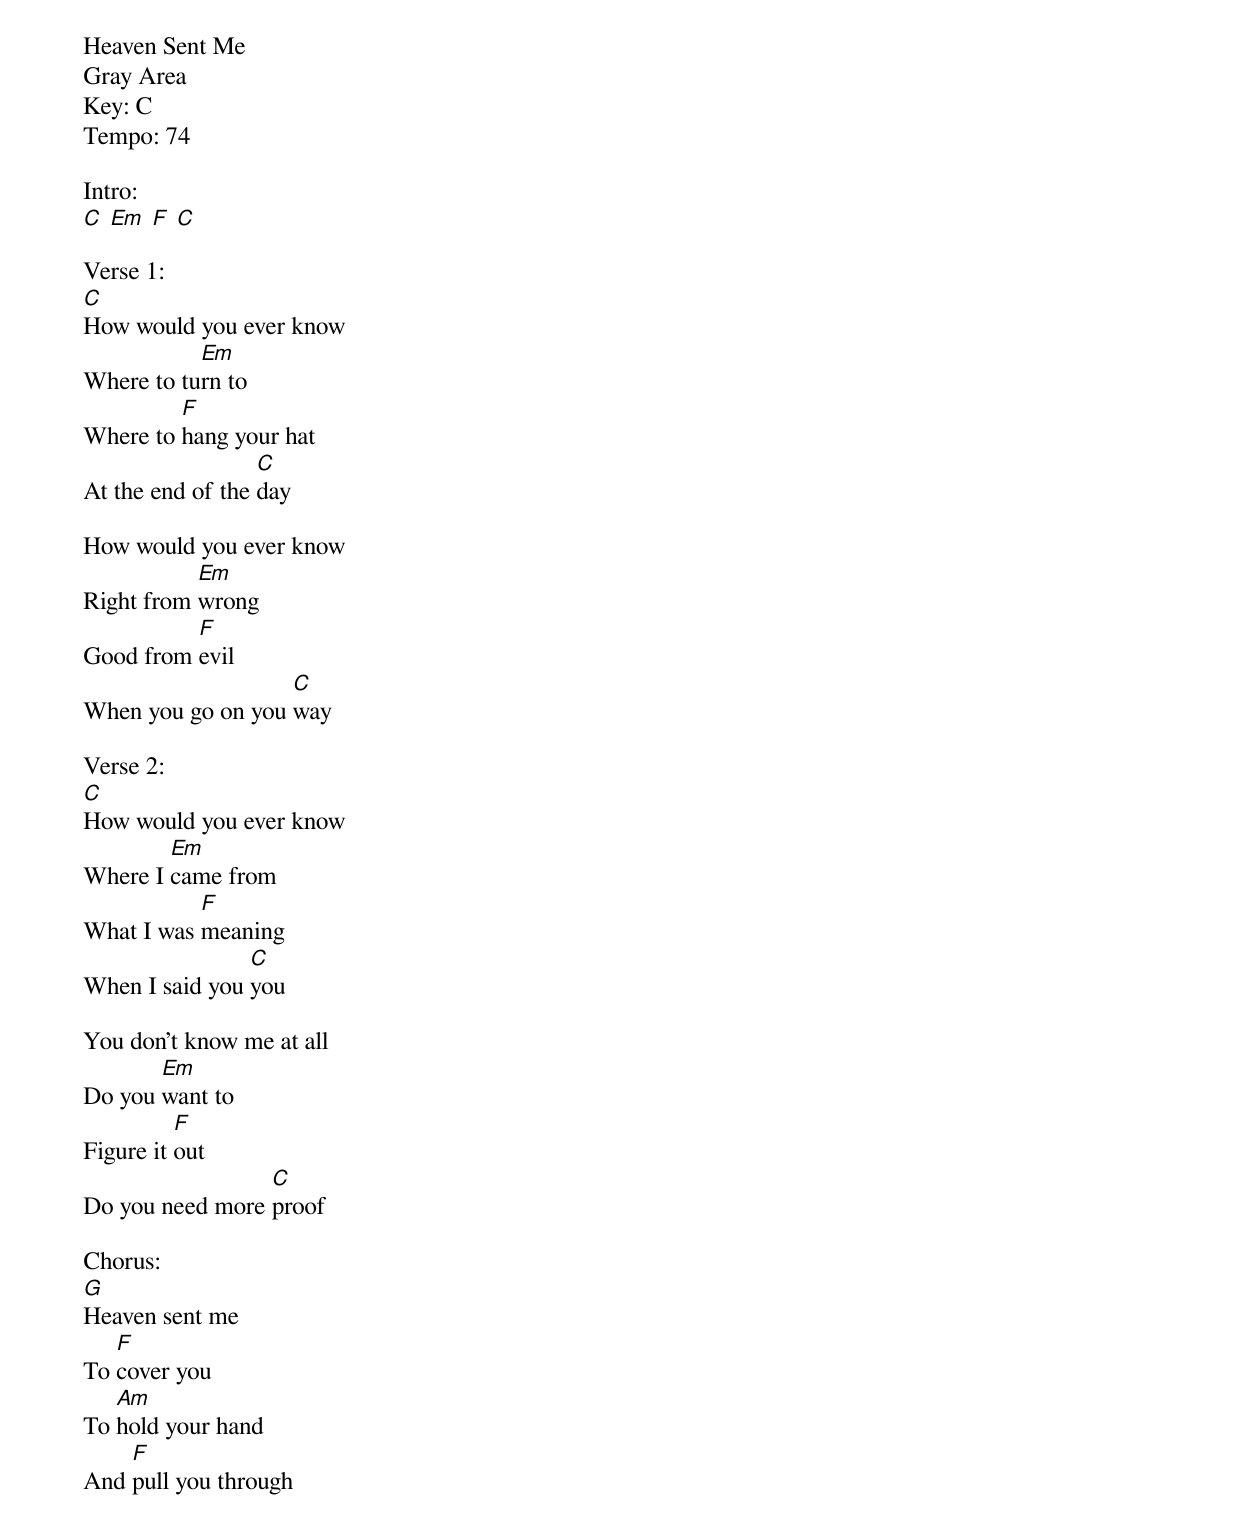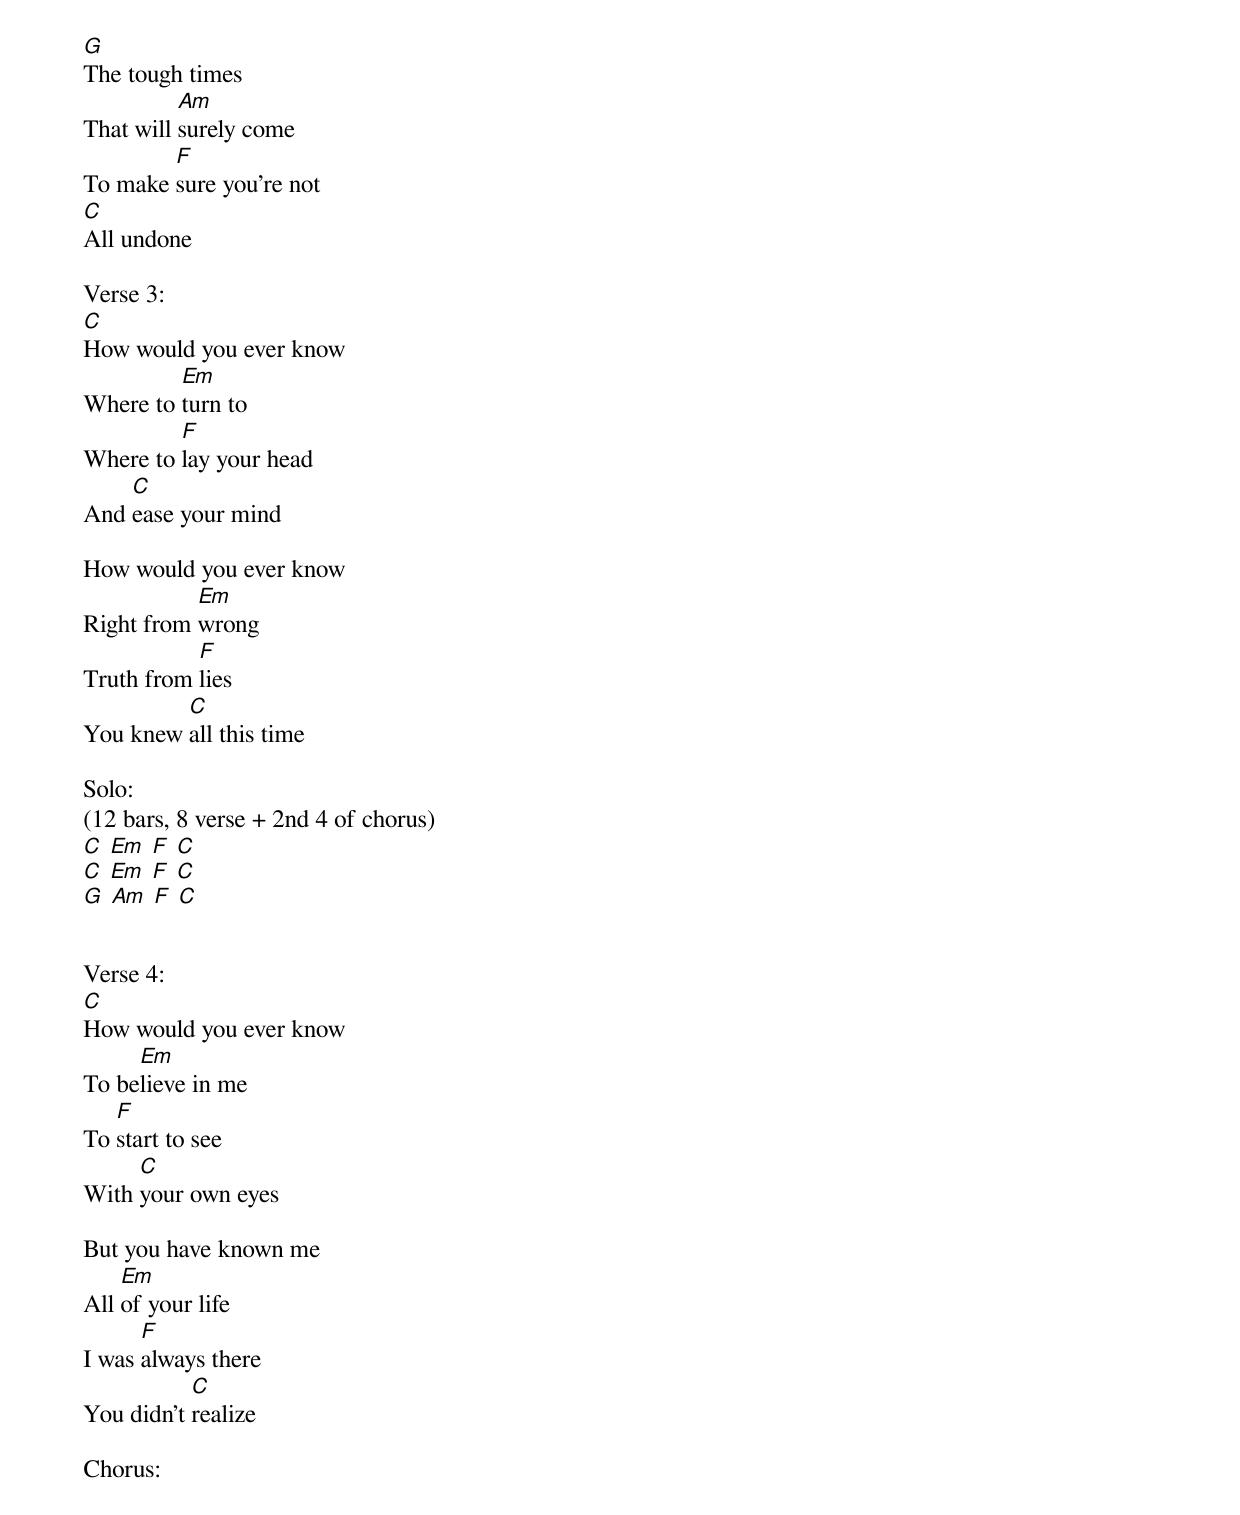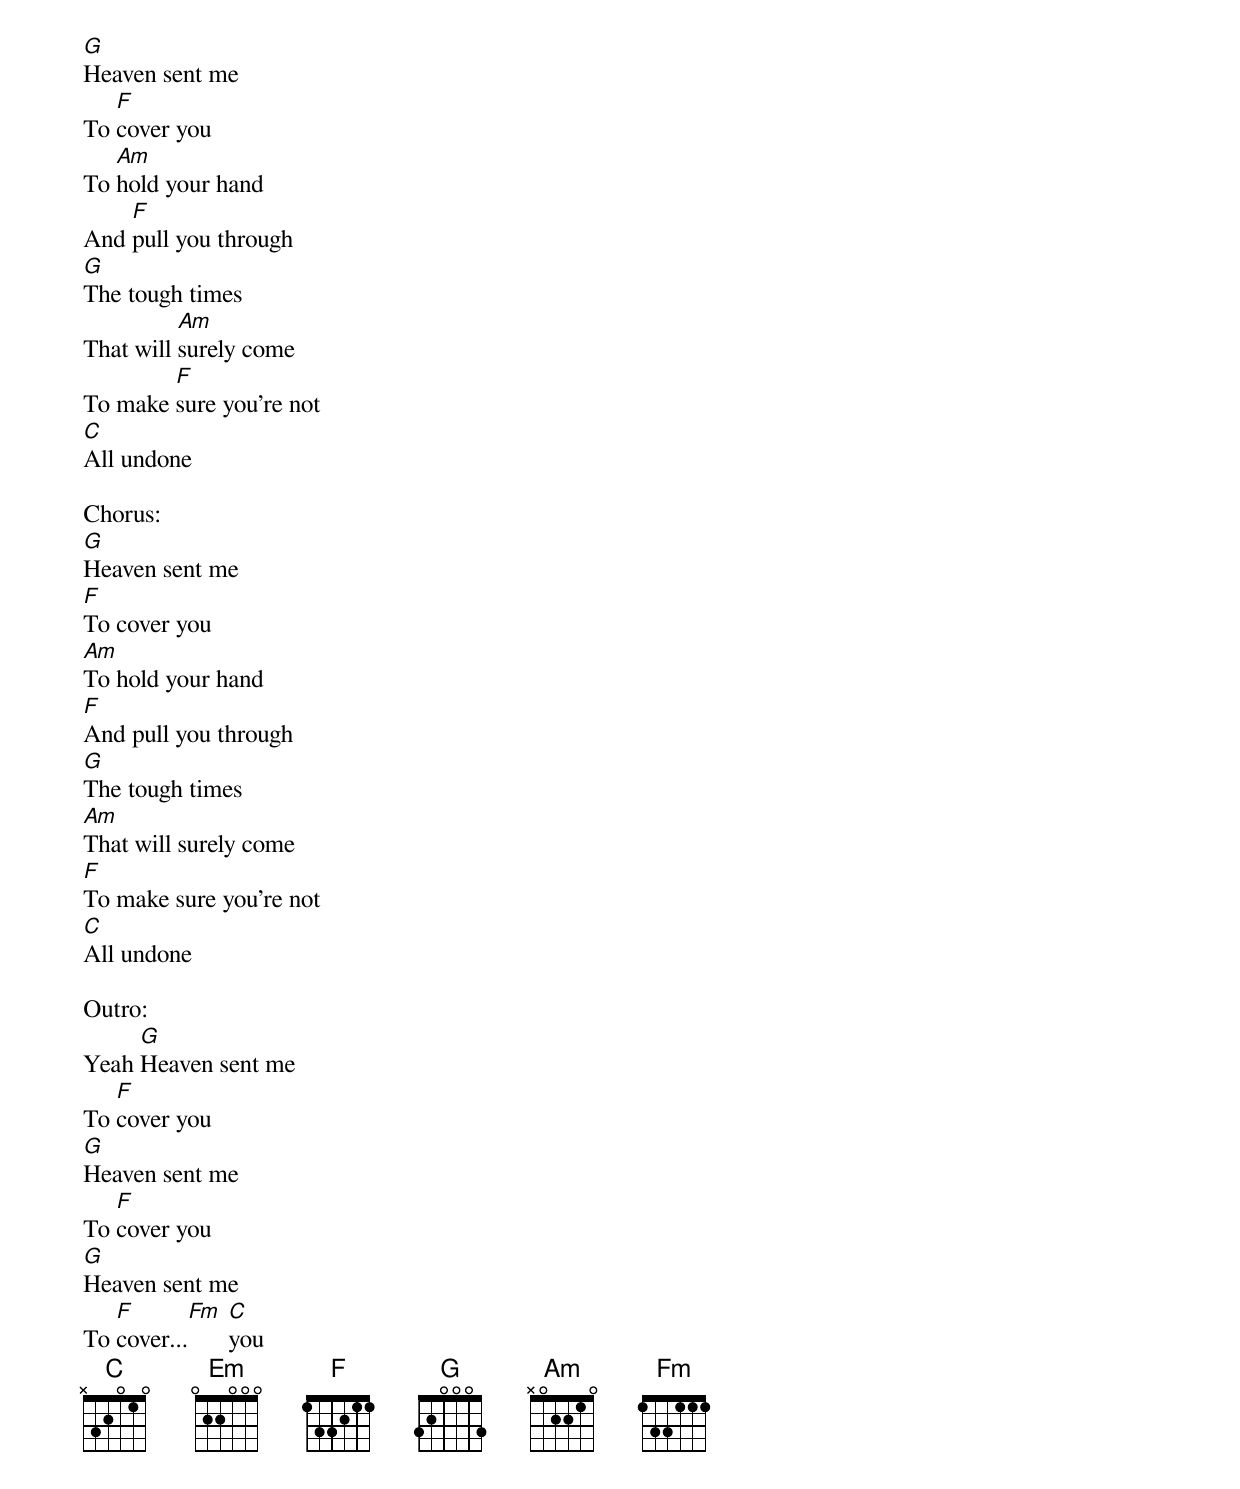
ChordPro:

Heaven Sent Me
Gray Area
Key: C
Tempo: 74

Intro:
[C] [Em] [F] [C]

Verse 1:
[C]How would you ever know
Where to tu[Em]rn to
Where to [F]hang your hat
At the end of the [C]day

How would you ever know
Right from [Em]wrong
Good from [F]evil
When you go on you [C]way

Verse 2:
[C]How would you ever know
Where I [Em]came from
What I was [F]meaning
When I said you [C]you

You don’t know me at all
Do you [Em]want to
Figure it [F]out
Do you need more [C]proof

Chorus:
[G]Heaven sent me
To [F]cover you
To [Am]hold your hand
And [F]pull you through
[G]The tough times
That will [Am]surely come
To make [F]sure you’re not
[C]All undone

Verse 3:
[C]How would you ever know
Where to [Em]turn to
Where to [F]lay your head
And [C]ease your mind

How would you ever know
Right from [Em]wrong
Truth from [F]lies
You knew [C]all this time

Solo:
(12 bars, 8 verse + 2nd 4 of chorus)
[C] [Em] [F] [C]
[C] [Em] [F] [C]
[G] [Am] [F] [C]


Verse 4:
[C]How would you ever know
To be[Em]lieve in me
To [F]start to see
With [C]your own eyes

But you have known me
All [Em]of your life
I was [F]always there
You didn’t [C]realize

Chorus:
[G]Heaven sent me
To [F]cover you
To [Am]hold your hand
And [F]pull you through
[G]The tough times
That will [Am]surely come
To make [F]sure you’re not
[C]All undone

Chorus:
[G]Heaven sent me
[F]To cover you
[Am]To hold your hand
[F]And pull you through
[G]The tough times
[Am]That will surely come
[F]To make sure you’re not
[C]All undone

Outro:
Yeah [G]Heaven sent me
To [F]cover you
[G]Heaven sent me
To [F]cover you
[G]Heaven sent me
To [F]cover...[Fm] [C]you
